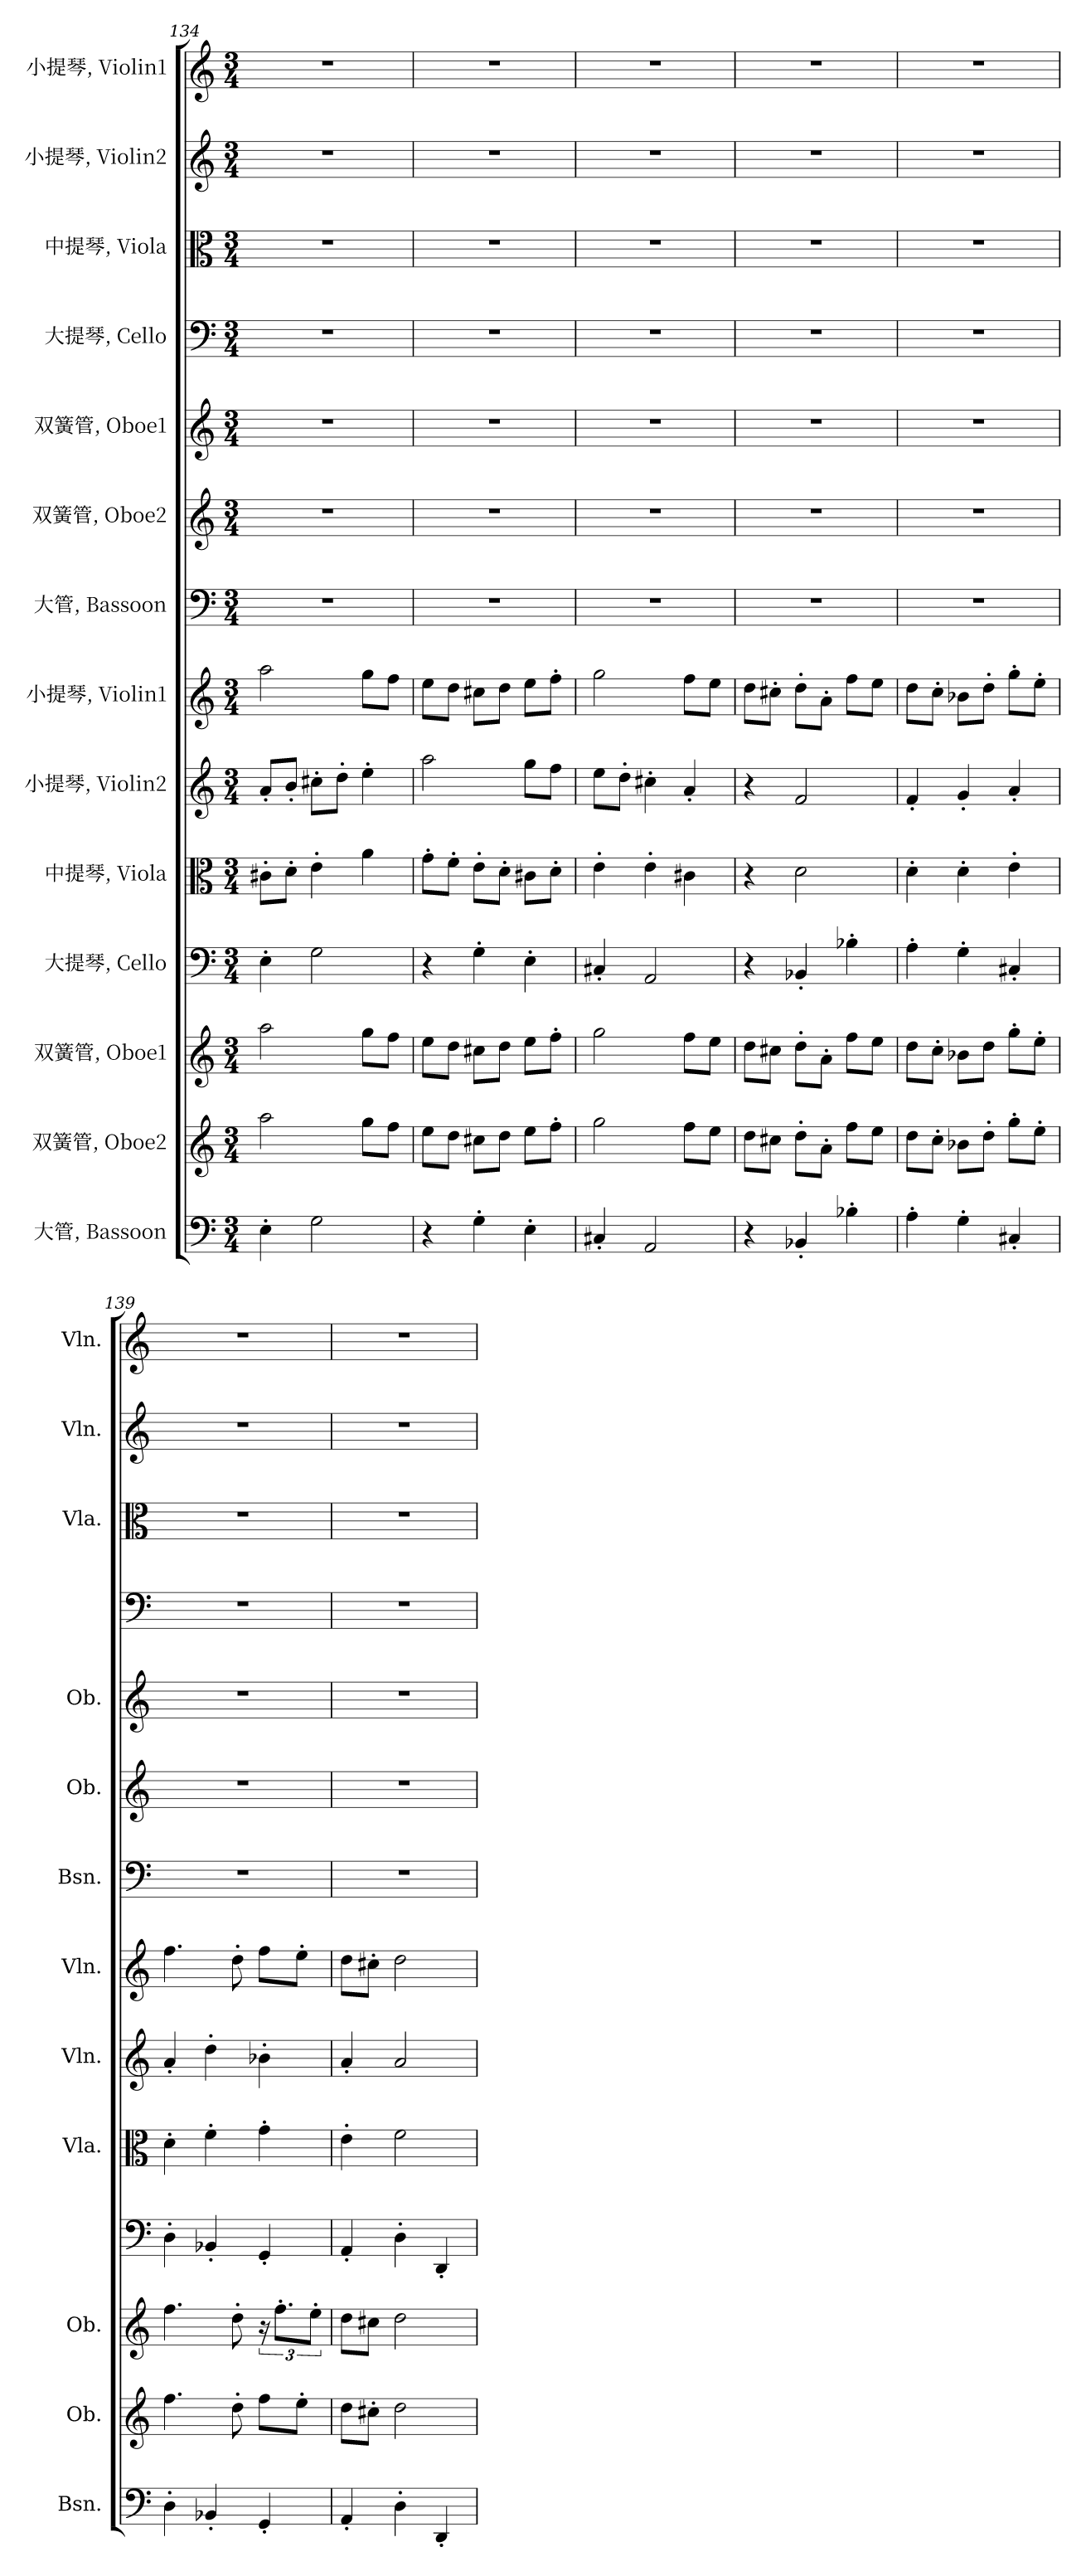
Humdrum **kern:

**kern	**kern	**kern	**kern	**kern	**kern	**kern	**kern	**kern	**kern	**kern	**kern	**kern	**kern
*part14	*part13	*part12	*part11	*part10	*part9	*part8	*part7	*part6	*part5	*part4	*part3	*part2	*part1
*staff14	*staff13	*staff12	*staff11	*staff10	*staff9	*staff8	*staff7	*staff6	*staff5	*staff4	*staff3	*staff2	*staff1
*I"大管, Bassoon	*I"双簧管, Oboe2	*I"双簧管, Oboe1	*I"大提琴, Cello	*I"中提琴, Viola	*I"小提琴, Violin2	*I"小提琴, Violin1	*I"大管, Bassoon	*I"双簧管, Oboe2	*I"双簧管, Oboe1	*I"大提琴, Cello	*I"中提琴, Viola	*I"小提琴, Violin2	*I"小提琴, Violin1
*I'Bsn.	*I'Ob.	*I'Ob.	*	*I'Vla.	*I'Vln.	*I'Vln.	*I'Bsn.	*I'Ob.	*I'Ob.	*	*I'Vla.	*I'Vln.	*I'Vln.
!!LO:PB:g=z
*clefF4	*clefG2	*clefG2	*clefF4	*clefC3	*clefG2	*clefG2	*clefF4	*clefG2	*clefG2	*clefF4	*clefC3	*clefG2	*clefG2
*k[]	*k[]	*k[]	*k[]	*k[]	*k[]	*k[]	*k[]	*k[]	*k[]	*k[]	*k[]	*k[]	*k[]
*M3/4	*M3/4	*M3/4	*M3/4	*M3/4	*M3/4	*M3/4	*M3/4	*M3/4	*M3/4	*M3/4	*M3/4	*M3/4	*M3/4
=134	=134	=134	=134	=134	=134	=134	=134	=134	=134	=134	=134	=134	=134
4E'\	2aa\	2aa\	4E'\	8c#X'\L	8a'/L	2aa\	2.r	2.r	2.r	2.r	2.r	2.r	2.r
.	.	.	.	8d'\J	8b'/J	.	.	.	.	.	.	.	.
2G\	.	.	2G\	4e'\	8cc#X'\L	.	.	.	.	.	.	.	.
.	.	.	.	.	8dd'\J	.	.	.	.	.	.	.	.
.	8gg\L	8gg\L	.	4a\	4ee'\	8gg\L	.	.	.	.	.	.	.
.	8ff\J	8ff\J	.	.	.	8ff\J	.	.	.	.	.	.	.
=135	=135	=135	=135	=135	=135	=135	=135	=135	=135	=135	=135	=135	=135
4r	8ee\L	8ee\L	4r	8g'\L	2aa\	8ee\L	2.r	2.r	2.r	2.r	2.r	2.r	2.r
.	8dd\J	8dd\J	.	8f'\J	.	8dd\J	.	.	.	.	.	.	.
4G'\	8cc#X\L	8cc#X\L	4G'\	8e'\L	.	8cc#X\L	.	.	.	.	.	.	.
.	8dd\J	8dd\J	.	8d'\J	.	8dd\J	.	.	.	.	.	.	.
4E'\	8ee\L	8ee\L	4E'\	8c#X\L	8gg\L	8ee\L	.	.	.	.	.	.	.
.	8ff'\J	8ff'\J	.	8d'\J	8ff\J	8ff'\J	.	.	.	.	.	.	.
=136	=136	=136	=136	=136	=136	=136	=136	=136	=136	=136	=136	=136	=136
4C#X'/	2gg\	2gg\	4C#X'/	4e'\	8ee\L	2gg\	2.r	2.r	2.r	2.r	2.r	2.r	2.r
.	.	.	.	.	8dd'\J	.	.	.	.	.	.	.	.
2AA/	.	.	2AA/	4e'\	4cc#X'\	.	.	.	.	.	.	.	.
.	8ff\L	8ff\L	.	4c#X\	4a'/	8ff\L	.	.	.	.	.	.	.
.	8ee\J	8ee\J	.	.	.	8ee\J	.	.	.	.	.	.	.
=137	=137	=137	=137	=137	=137	=137	=137	=137	=137	=137	=137	=137	=137
4r	8dd\L	8dd\L	4r	4r	4r	8dd\L	2.r	2.r	2.r	2.r	2.r	2.r	2.r
.	8cc#X\J	8cc#X\J	.	.	.	8cc#X'\J	.	.	.	.	.	.	.
4BB-X'/	8dd'\L	8dd'\L	4BB-X'/	2d\	2f/	8dd'\L	.	.	.	.	.	.	.
.	8a'\J	8a'\J	.	.	.	8a'\J	.	.	.	.	.	.	.
4B-X'\	8ff\L	8ff\L	4B-X'\	.	.	8ff\L	.	.	.	.	.	.	.
.	8ee\J	8ee\J	.	.	.	8ee\J	.	.	.	.	.	.	.
=138	=138	=138	=138	=138	=138	=138	=138	=138	=138	=138	=138	=138	=138
4A'\	8dd\L	8dd\L	4A'\	4d'\	4f'/	8dd\L	2.r	2.r	2.r	2.r	2.r	2.r	2.r
.	8cc'\J	8cc'\J	.	.	.	8cc'\J	.	.	.	.	.	.	.
4G'\	8b-X\L	8b-X\L	4G'\	4d'\	4g'/	8b-X\L	.	.	.	.	.	.	.
.	8dd'\J	8dd\J	.	.	.	8dd'\J	.	.	.	.	.	.	.
4C#X'/	8gg'\L	8gg'\L	4C#X'/	4e'\	4a'/	8gg'\L	.	.	.	.	.	.	.
.	8ee'\J	8ee'\J	.	.	.	8ee'\J	.	.	.	.	.	.	.
!!LO:PB:g=z
=139	=139	=139	=139	=139	=139	=139	=139	=139	=139	=139	=139	=139	=139
4D'\	4.ff\	4.ff\	4D'\	4d'\	4a'/	4.ff\	2.r	2.r	2.r	2.r	2.r	2.r	2.r
4BB-X'/	.	.	4BB-X'/	4f'\	4dd'\	.	.	.	.	.	.	.	.
.	8dd'\	8dd'\	.	.	.	8dd'\	.	.	.	.	.	.	.
4GG'/	8ff\L	24r	4GG'/	4g'\	4b-X'\	8ff\L	.	.	.	.	.	.	.
.	.	12.ff'\L	.	.	.	.	.	.	.	.	.	.	.
.	8ee'\J	.	.	.	.	8ee'\J	.	.	.	.	.	.	.
.	.	12ee'\J	.	.	.	.	.	.	.	.	.	.	.
=140	=140	=140	=140	=140	=140	=140	=140	=140	=140	=140	=140	=140	=140
4AA'/	8dd\L	8dd\L	4AA'/	4e'\	4a'/	8dd\L	2.r	2.r	2.r	2.r	2.r	2.r	2.r
.	8cc#X'\J	8cc#X\J	.	.	.	8cc#X'\J	.	.	.	.	.	.	.
4D'\	2dd\	2dd\	4D'\	2f\	2a/	2dd\	.	.	.	.	.	.	.
4DD'/	.	.	4DD'/	.	.	.	.	.	.	.	.	.	.
=	=	=	=	=	=	=	=	=	=	=	=	=	=
*-	*-	*-	*-	*-	*-	*-	*-	*-	*-	*-	*-	*-	*-
